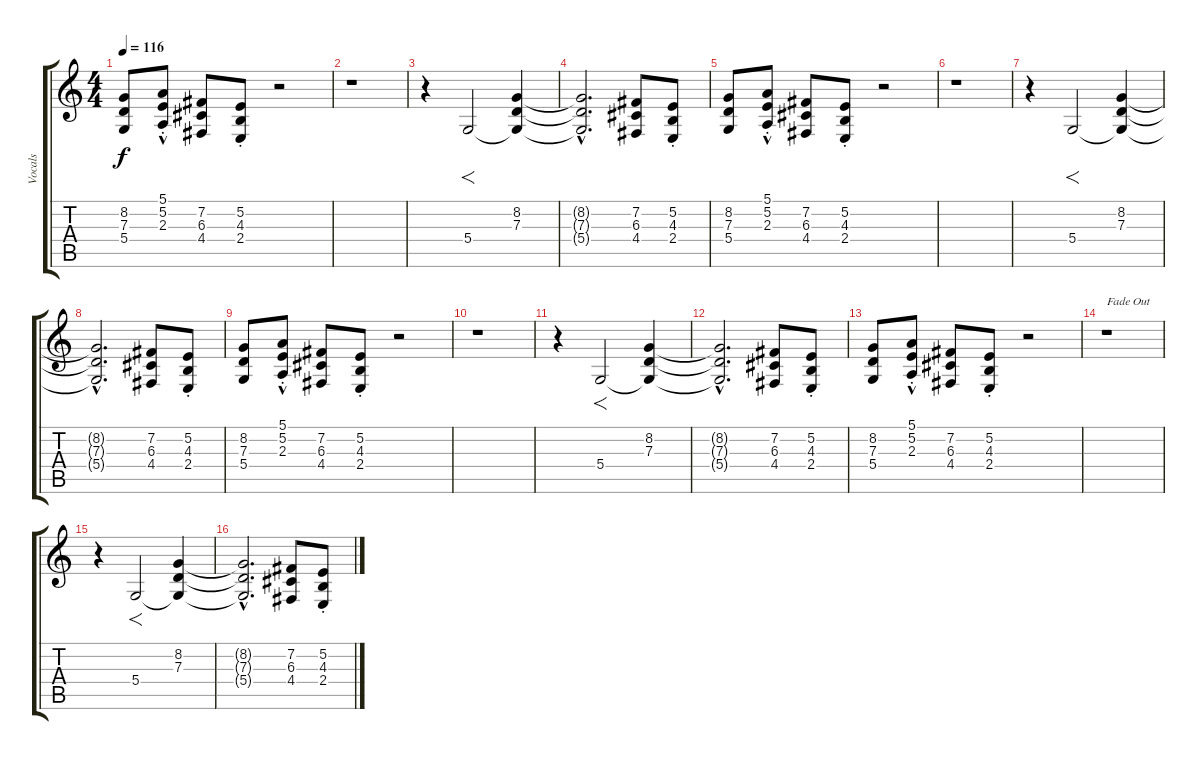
\track ("Vocals" "Vocals") {instrument clarinet}
\staff {score tabs}
\tuning (E4 B3 G3 D3 A2 E2) {hide}
\ts (4 4)
\tempo 116
\clef g2
\ks c
(8.2 7.3 5.4).8{dy f} (5.1{hac st} 5.2{hac st} 2.3{hac st}).8 (7.2 6.3 4.4).8 (5.2{st} 4.3{st} 2.4{st}).8 r.2 |
r.1 |
r.4 5.4.2{f} (8.2 7.3 5.4{t}).4 |
(8.2{hac t} 7.3{hac t} 5.4{hac t}).2{d} (7.2 6.3 4.4).8 (5.2{st} 4.3{st} 2.4{st}).8 |
(8.2 7.3 5.4).8 (5.1{hac st} 5.2{hac st} 2.3{hac st}).8 (7.2 6.3 4.4).8 (5.2{st} 4.3{st} 2.4{st}).8 r.2 |
r.1 |
r.4 5.4.2{f} (8.2 7.3 5.4{t}).4 |
(8.2{hac t} 7.3{hac t} 5.4{hac t}).2{d} (7.2 6.3 4.4).8 (5.2{st} 4.3{st} 2.4{st}).8 |
(8.2 7.3 5.4).8 (5.1{hac st} 5.2{hac st} 2.3{hac st}).8 (7.2 6.3 4.4).8 (5.2{st} 4.3{st} 2.4{st}).8 r.2 |
r.1 |
r.4 5.4.2{f} (8.2 7.3 5.4{t}).4 |
(8.2{hac t} 7.3{hac t} 5.4{hac t}).2{d} (7.2 6.3 4.4).8 (5.2{st} 4.3{st} 2.4{st}).8 |
(8.2 7.3 5.4).8 (5.1{hac st} 5.2{hac st} 2.3{hac st}).8 (7.2 6.3 4.4).8 (5.2{st} 4.3{st} 2.4{st}).8 r.2 |
r.1{txt "Fade Out"} |
r.4 5.4.2{f} (8.2 7.3 5.4{t}).4 |
(8.2{hac t} 7.3{hac t} 5.4{hac t}).2{d} (7.2 6.3 4.4).8 (5.2{st} 4.3{st} 2.4{st}).8
